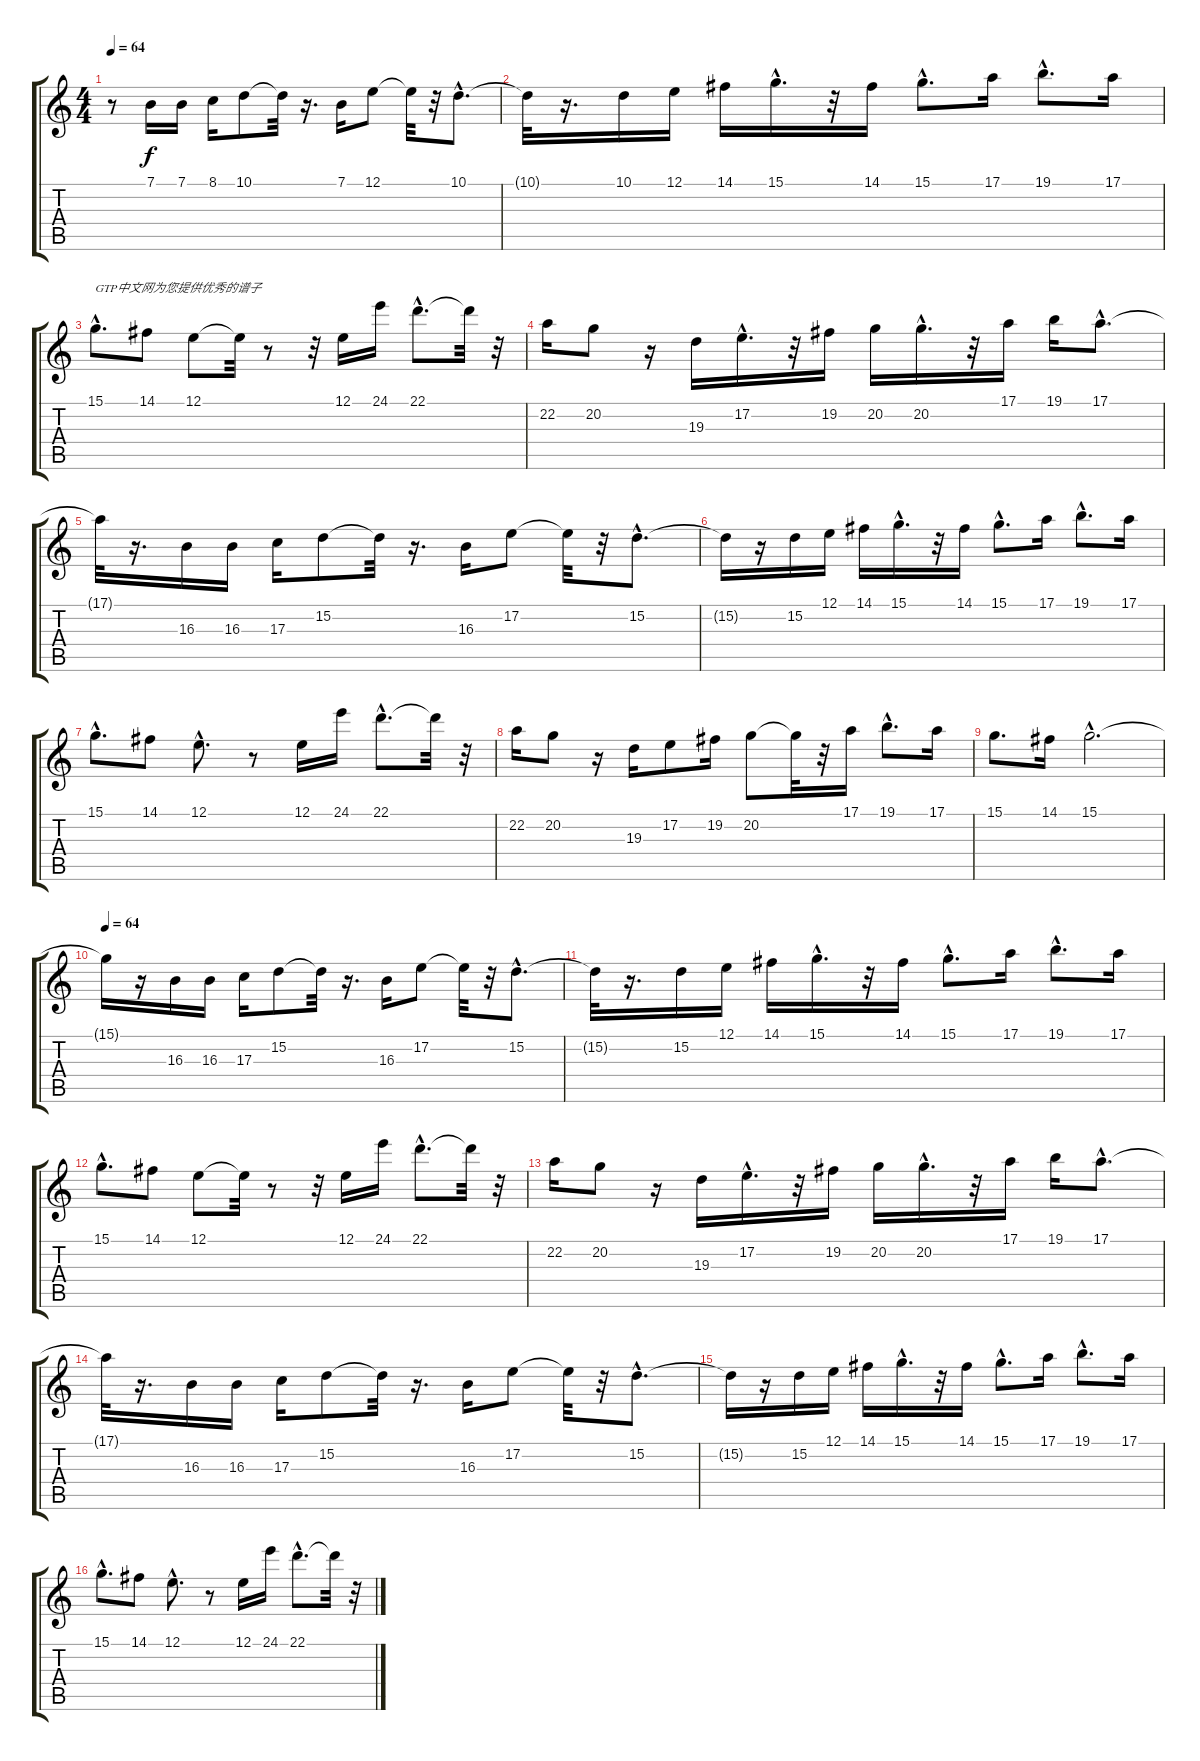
\track "" {instrument lead1square}
\staff {score tabs}
\tuning (E4 B3 G3 D3 A2 E2) {hide}
\ts (4 4)
\tempo 64
\clef g2
\ks c
r.8{dy f instrument lead1square} 7.1.16 7.1.16 8.1.16 10.1.8 10.1{t}.32 r.16{d} 7.1.16 12.1.8 12.1{t}.32 r.32 10.1{hac}.8{d} |
10.1{t}.32 r.16{d} 10.1.16 12.1.16 14.1.16 15.1{hac}.16{d} r.32 14.1.16 15.1{hac}.8{d} 17.1.16 19.1{hac}.8{d} 17.1.16 |
15.1{hac}.8{d txt "GTP中文网为您提供优秀的谱子"} 14.1.8 12.1.8 12.1{t}.32 r.8 r.32 12.1.16 24.1.16 22.1{hac}.8{d} 22.1{t}.32 r.32 |
22.2.16 20.2.8 r.16 19.3.16 17.2{hac}.16{d} r.32 19.2.16 20.2.16 20.2{hac}.16{d} r.32 17.1.16 19.1.16 17.1{hac}.8{d} |
17.1{t}.32 r.16{d} 16.3.16 16.3.16 17.3.16 15.2.8 15.2{t}.32 r.16{d} 16.3.16 17.2.8 17.2{t}.32 r.32 15.2{hac}.8{d} |
15.2{t}.16 r.16 15.2.16 12.1.16 14.1.16 15.1{hac}.16{d} r.32 14.1.16 15.1{hac}.8{d} 17.1.16 19.1{hac}.8{d} 17.1.16 |
15.1{hac}.8{d} 14.1.8 12.1{hac}.8{d} r.8 12.1.16 24.1.16 22.1{hac}.8{d} 22.1{t}.32 r.32 |
22.2.16 20.2.8 r.16 19.3.16 17.2.8 19.2.16 20.2.8 20.2{t}.32 r.32 17.1.16 19.1{hac}.8{d} 17.1.16 |
15.1.8{d} 14.1.16 15.1{hac}.2{d} |
\tempo 64
15.1{t}.16 r.16 16.3.16 16.3.16 17.3.16 15.2.8 15.2{t}.32 r.16{d} 16.3.16 17.2.8 17.2{t}.32 r.32 15.2{hac}.8{d} |
15.2{t}.32 r.16{d} 15.2.16 12.1.16 14.1.16 15.1{hac}.16{d} r.32 14.1.16 15.1{hac}.8{d} 17.1.16 19.1{hac}.8{d} 17.1.16 |
15.1{hac}.8{d} 14.1.8 12.1.8 12.1{t}.32 r.8 r.32 12.1.16 24.1.16 22.1{hac}.8{d} 22.1{t}.32 r.32 |
22.2.16 20.2.8 r.16 19.3.16 17.2{hac}.16{d} r.32 19.2.16 20.2.16 20.2{hac}.16{d} r.32 17.1.16 19.1.16 17.1{hac}.8{d} |
17.1{t}.32 r.16{d} 16.3.16 16.3.16 17.3.16 15.2.8 15.2{t}.32 r.16{d} 16.3.16 17.2.8 17.2{t}.32 r.32 15.2{hac}.8{d} |
15.2{t}.16 r.16 15.2.16 12.1.16 14.1.16 15.1{hac}.16{d} r.32 14.1.16 15.1{hac}.8{d} 17.1.16 19.1{hac}.8{d} 17.1.16 |
15.1{hac}.8{d} 14.1.8 12.1{hac}.8{d} r.8 12.1.16 24.1.16 22.1{hac}.8{d} 22.1{t}.32 r.32
